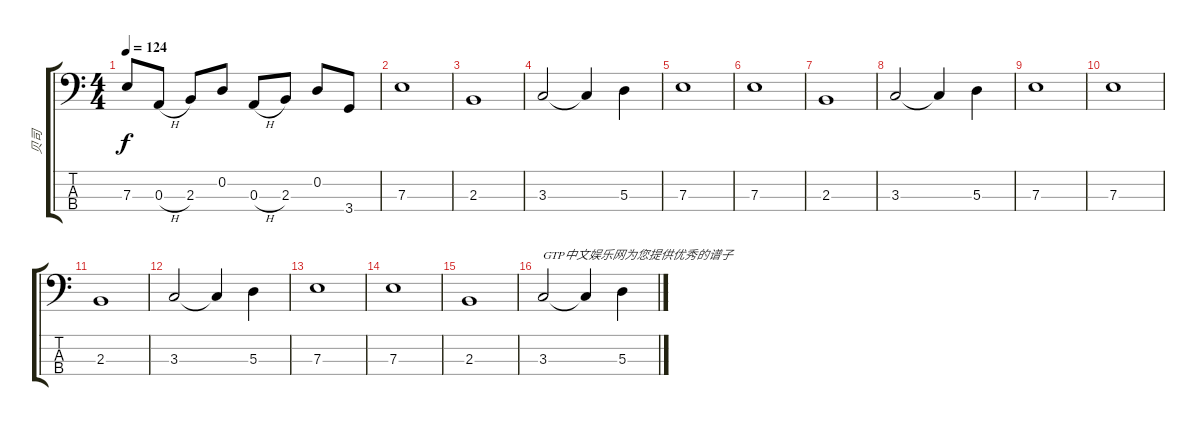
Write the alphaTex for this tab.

\track ("贝司" "贝司") {instrument electricbassfinger}
\staff {score tabs}
\tuning (G2 D2 A1 E1) {hide}
\ts (4 4)
\tempo 124
\clef f4
\ks c
7.3.8{dy f} 0.3{h}.8 2.3.8 0.2.8 0.3{h}.8 2.3.8 0.2.8 3.4.8 |
7.3.1 |
2.3.1 |
3.3.2 3.3{t}.4 5.3.4 |
7.3.1 |
7.3.1 |
2.3.1 |
3.3.2 3.3{t}.4 5.3.4 |
7.3.1 |
7.3.1 |
2.3.1 |
3.3.2 3.3{t}.4 5.3.4 |
7.3.1 |
7.3.1 |
2.3.1 |
3.3.2{txt "GTP中文娱乐网为您提供优秀的谱子"} 3.3{t}.4 5.3.4
